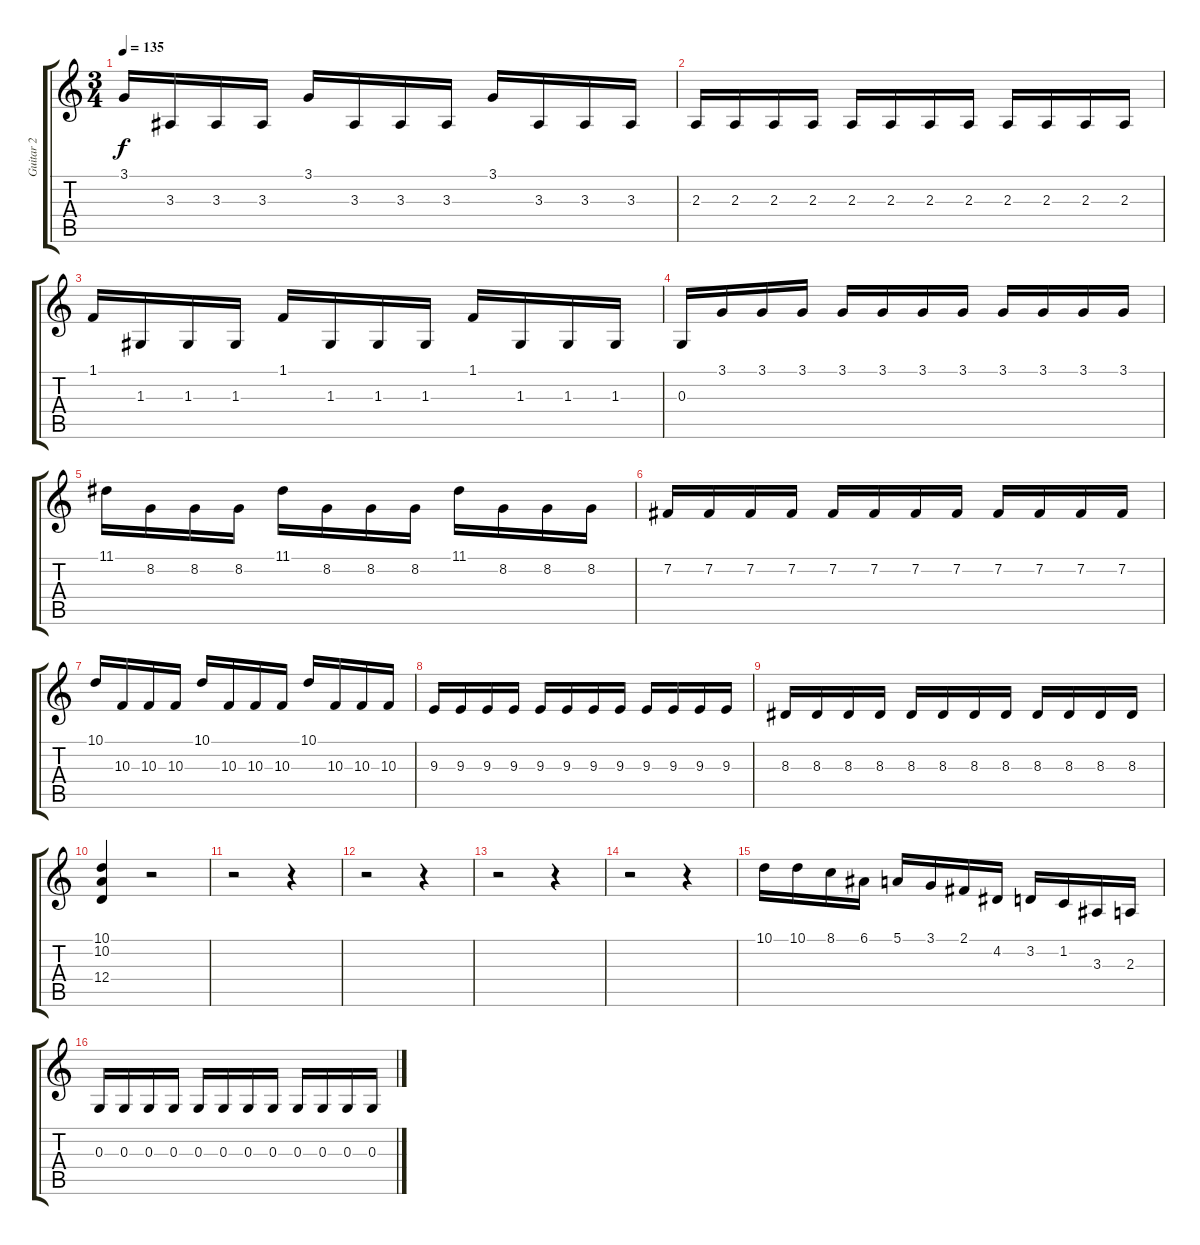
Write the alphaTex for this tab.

\track ("Guitar 2" "Guitar 2") {instrument stringensemble1}
\staff {score tabs}
\tuning (E4 B3 G3 D3 A2 E2) {hide}
\ts (3 4)
\tempo 135
\clef g2
\ks c
3.1.16{dy f} 3.3.16 3.3.16 3.3.16 3.1.16 3.3.16 3.3.16 3.3.16 3.1.16 3.3.16 3.3.16 3.3.16 |
2.3.16 2.3.16 2.3.16 2.3.16 2.3.16 2.3.16 2.3.16 2.3.16 2.3.16 2.3.16 2.3.16 2.3.16 |
1.1.16 1.3.16 1.3.16 1.3.16 1.1.16 1.3.16 1.3.16 1.3.16 1.1.16 1.3.16 1.3.16 1.3.16 |
0.3.16 3.1.16 3.1.16 3.1.16 3.1.16 3.1.16 3.1.16 3.1.16 3.1.16 3.1.16 3.1.16 3.1.16 |
11.1.16 8.2.16 8.2.16 8.2.16 11.1.16 8.2.16 8.2.16 8.2.16 11.1.16 8.2.16 8.2.16 8.2.16 |
7.2.16 7.2.16 7.2.16 7.2.16 7.2.16 7.2.16 7.2.16 7.2.16 7.2.16 7.2.16 7.2.16 7.2.16 |
10.1.16 10.3.16 10.3.16 10.3.16 10.1.16 10.3.16 10.3.16 10.3.16 10.1.16 10.3.16 10.3.16 10.3.16 |
9.3.16 9.3.16 9.3.16 9.3.16 9.3.16 9.3.16 9.3.16 9.3.16 9.3.16 9.3.16 9.3.16 9.3.16 |
8.3.16 8.3.16 8.3.16 8.3.16 8.3.16 8.3.16 8.3.16 8.3.16 8.3.16 8.3.16 8.3.16 8.3.16 |
(10.1 10.2 12.4).4 r.2 |
r.2 r.4 |
r.2 r.4 |
r.2 r.4 |
r.2 r.4 |
10.1.16 10.1.16 8.1.16 6.1.16 5.1.16 3.1.16 2.1.16 4.2.16 3.2.16 1.2.16 3.3.16 2.3.16 |
0.3.16 0.3.16 0.3.16 0.3.16 0.3.16 0.3.16 0.3.16 0.3.16 0.3.16 0.3.16 0.3.16 0.3.16
